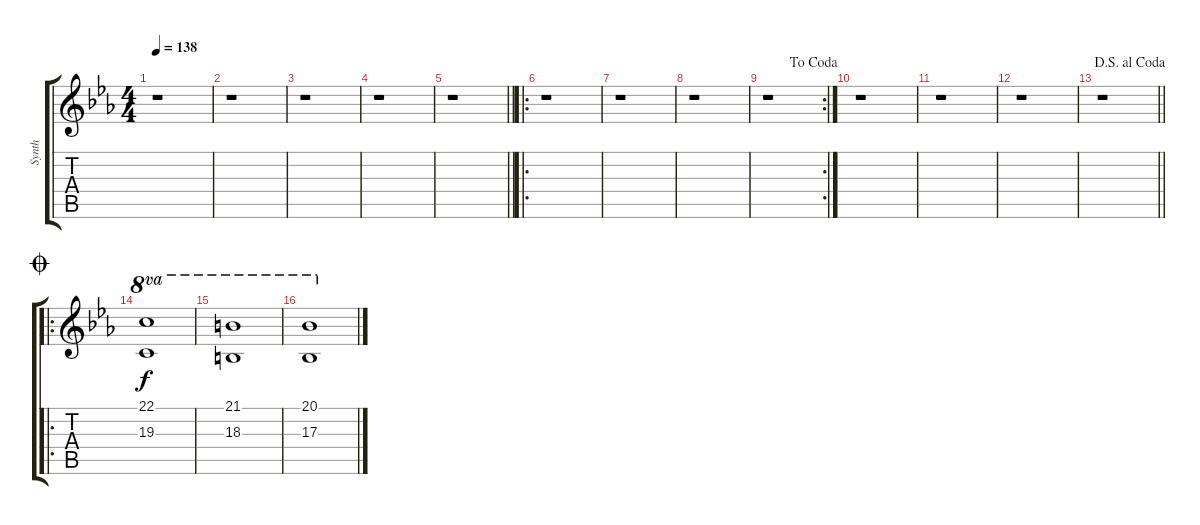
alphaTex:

\track ("Synth" "Synth") {instrument synthstrings1}
\staff {score tabs}
\tuning (D4 A3 F3 C3 G2 C2) {hide}
\ts (4 4)
\tempo 138
\clef g2
\ks eb
r.1{dy f} |
r.1 |
r.1 |
r.1 |
\barLineRight lightlight
r.1 |
\ro
r.1 |
r.1 |
r.1 |
\rc 2
\jump dacoda
r.1 |
r.1 |
r.1 |
r.1 |
\jump dalsegnoalcoda
\barLineRight lightlight
r.1 |
\ro
\jump coda
(22.1 19.3).1{ot 8va} |
(21.1 18.3).1{ot 8va} |
(20.1 17.3).1{ot 8va}
